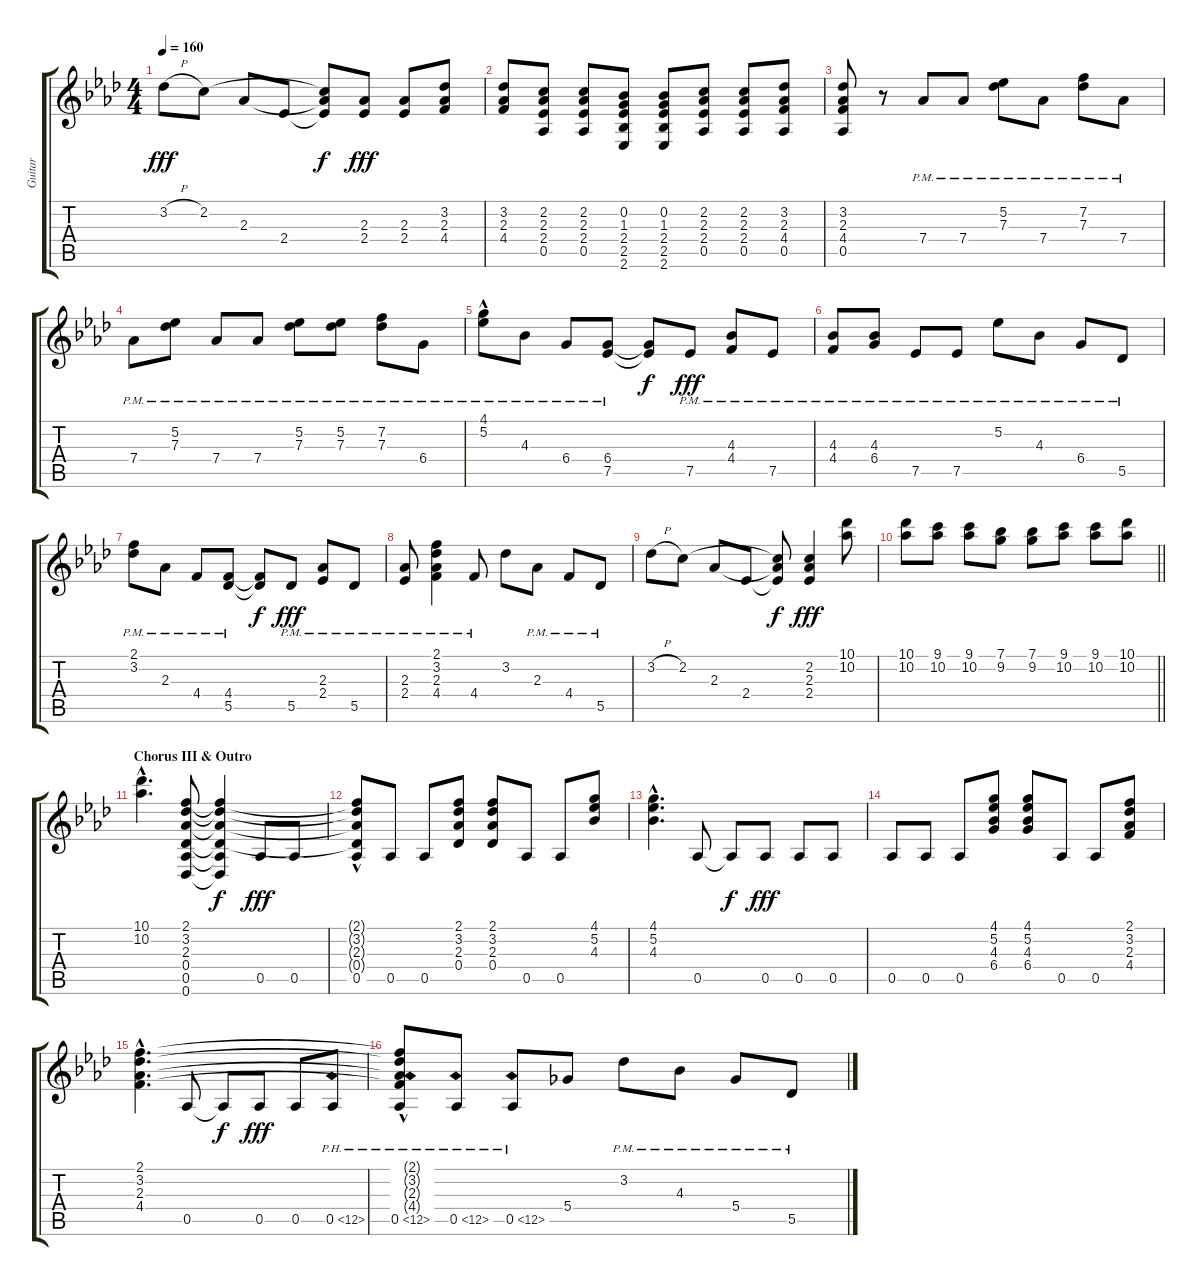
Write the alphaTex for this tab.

\track ("Guitar" "Guitar") {instrument distortionguitar}
\staff {score tabs}
\tuning (Eb4 Bb3 Gb3 Db3 Ab2 Db2) {hide}
\ts (4 4)
\tempo 160
\clef g2
\ks ab
3.2{h}.8{dy fff} 2.2.8 2.3.8 2.4.8 (2.2{t} 2.3{t} 2.4{t}).8{dy f} (2.3 2.4).8{dy fff} (2.3 2.4).8 (3.2 2.3 4.4).8 |
(3.2 2.3 4.4).8 (2.2 2.3 2.4 0.5).8 (2.2 2.3 2.4 0.5).8 (0.2 1.3 2.4 2.5 2.6).8 (0.2 1.3 2.4 2.5 2.6).8 (2.2 2.3 2.4 0.5).8 (2.2 2.3 2.4 0.5).8 (3.2 2.3 4.4 0.5).8 |
(3.2 2.3 4.4 0.5).8 r.8 7.4{pm}.8 7.4{pm}.8 (5.2{pm} 7.3{pm}).8 7.4{pm}.8 (7.2{pm} 7.3{pm}).8 7.4{pm}.8 |
7.4{pm}.8 (5.2{pm} 7.3{pm}).8 7.4{pm}.8 7.4{pm}.8 (5.2{pm} 7.3{pm}).8 (5.2{pm} 7.3{pm}).8 (7.2{pm} 7.3{pm}).8 6.4{pm}.8 |
(4.1{hac} 5.2{pm}).8 4.3{pm}.8 6.4{pm}.8 (6.4{pm} 7.5{pm}).8 (6.4{t} 7.5{t}).8{dy f} 7.5{pm}.8{dy fff} (4.3{pm} 4.4{pm}).8 7.5{pm}.8 |
(4.3{pm} 4.4{pm}).8 (4.3{pm} 6.4{pm}).8 7.5{pm}.8 7.5{pm}.8 5.2{pm}.8 4.3{pm}.8 6.4{pm}.8 5.5{pm}.8 |
(2.1 3.2{pm}).8 2.3{pm}.8 4.4{pm}.8 (4.4{pm} 5.5{pm}).8 (4.4{t} 5.5{t}).8{dy f} 5.5{pm}.8{dy fff} (2.3{pm} 2.4{pm}).8 5.5{pm}.8 |
(2.3{pm} 2.4{pm}).8 (2.1{pm} 3.2{pm} 2.3{pm} 4.4{pm}).4 4.4{pm}.8 3.2.8 2.3{pm}.8 4.4{pm}.8 5.5{pm}.8 |
3.2{h}.8 2.2.8 2.3.8 2.4.8 (2.2{t} 2.3{t} 2.4{t}).8{dy f} (2.2 2.3 2.4).4{dy fff} (10.1 10.2).8 |
\barLineRight lightlight
(10.1 10.2).8 (9.1 10.2).8 (9.1 10.2).8 (7.1 9.2).8 (7.1 9.2).8 (9.1 10.2).8 (9.1 10.2).8 (10.1 10.2).8 |
\section ("" "Chorus III & Outro")
(10.1{hac} 10.2{hac}).4{d} (2.1 3.2 2.3 0.4 0.5 0.6).8 (2.1{t} 3.2{t} 2.3{t} 0.4{t} 0.5{t} 0.6{t}).4{dy f} 0.5.8{dy fff} 0.5.8 |
(2.1{hac t} 3.2{hac t} 2.3{hac t} 0.4{hac t} 0.5).8 0.5.8 0.5.8 (2.1 3.2 2.3 0.4).8 (2.1 3.2 2.3 0.4).8 0.5.8 0.5.8 (4.1 5.2 4.3).8 |
(4.1{hac} 5.2{hac} 4.3{hac}).4{d} 0.5.8 0.5{t}.8{dy f} 0.5.8{dy fff} 0.5.8 0.5.8 |
0.5.8 0.5.8 0.5.8 (4.1 5.2 4.3 6.4).8 (4.1 5.2 4.3 6.4).8 0.5.8 0.5.8 (2.1 3.2 2.3 4.4).8 |
(2.1{hac} 3.2{hac} 2.3{hac} 4.4{hac}).4{d} 0.5.8 0.5{t}.8{dy f} 0.5.8{dy fff} 0.5.8 0.5{ph 12}.8 |
(2.1{hac t} 3.2{hac t} 2.3{hac t} 4.4{hac t} 0.5{ph 12}).8 0.5{ph 12}.8 0.5{ph 12}.8 5.4.8 3.2{pm}.8 4.3{pm}.8 5.4{pm}.8 5.5{pm}.8
